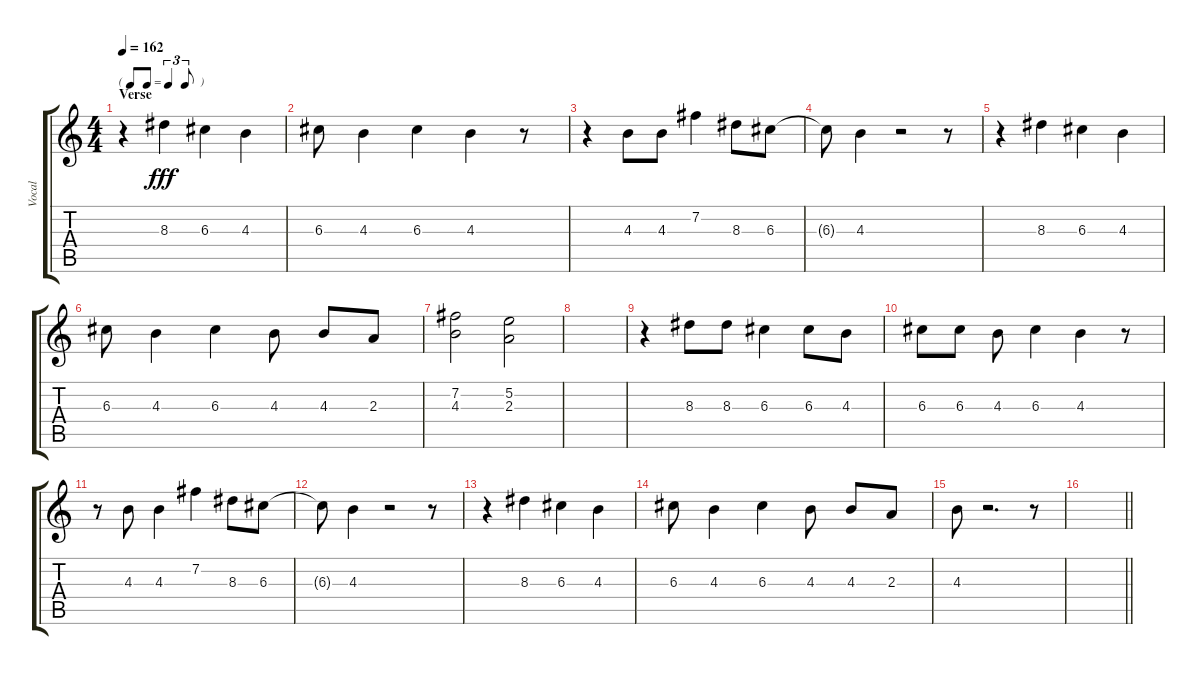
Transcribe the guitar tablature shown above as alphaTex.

\track ("Vocal" "Vocal") {instrument acousticguitarsteel}
\staff {score tabs}
\tuning (E4 B3 G3 D3 A2 E2) {hide}
\ts (4 4)
\tf triplet8th
\section ("" "Verse")
\tempo 162
\clef g2
\ks c
r.4{dy fff} 8.3.4 6.3.4 4.3.4 |
6.3.8 4.3.4 6.3.4 4.3.4 r.8 |
r.4 4.3.8 4.3.8 7.2.4 8.3.8 6.3.8 |
6.3{t}.8 4.3.4 r.2 r.8 |
r.4 8.3.4 6.3.4 4.3.4 |
6.3.8 4.3.4 6.3.4 4.3.8 4.3.8 2.3.8 |
(7.2 4.3).2 (5.2 2.3).2 |
|
r.4 8.3.8 8.3.8 6.3.4 6.3.8 4.3.8 |
6.3.8 6.3.8 4.3.8 6.3.4 4.3.4 r.8 |
r.8 4.3.8 4.3.4 7.2.4 8.3.8 6.3.8 |
6.3{t}.8 4.3.4 r.2 r.8 |
r.4 8.3.4 6.3.4 4.3.4 |
6.3.8 4.3.4 6.3.4 4.3.8 4.3.8 2.3.8 |
4.3.8 r.2{d} r.8 |
\barLineRight lightlight
